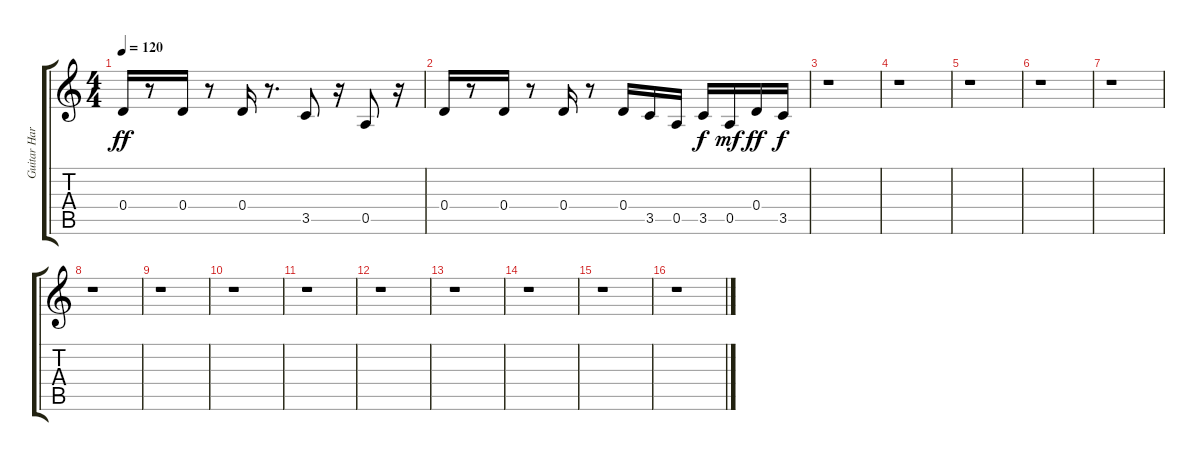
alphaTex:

\track ("Guitar Harmonics" "Guitar Har") {instrument guitarharmonics}
\staff {score tabs}
\tuning (E4 B3 G3 D3 A2 E2) {hide}
\ts (4 4)
\tempo 120
\clef g2
\ks c
0.4.16{dy ff} r.8 0.4.16 r.8 0.4.16 r.8{d} 3.5.8 r.16 0.5.8 r.16 |
0.4.16 r.8 0.4.16 r.8 0.4.16 r.8 0.4.16 3.5.16 0.5.16 3.5.16{dy f} 0.5.16{dy mf} 0.4.16{dy ff} 3.5.16{dy f} |
r.1 |
r.1 |
r.1 |
r.1 |
r.1 |
r.1 |
r.1 |
r.1 |
r.1 |
r.1 |
r.1 |
r.1 |
r.1 |
r.1
